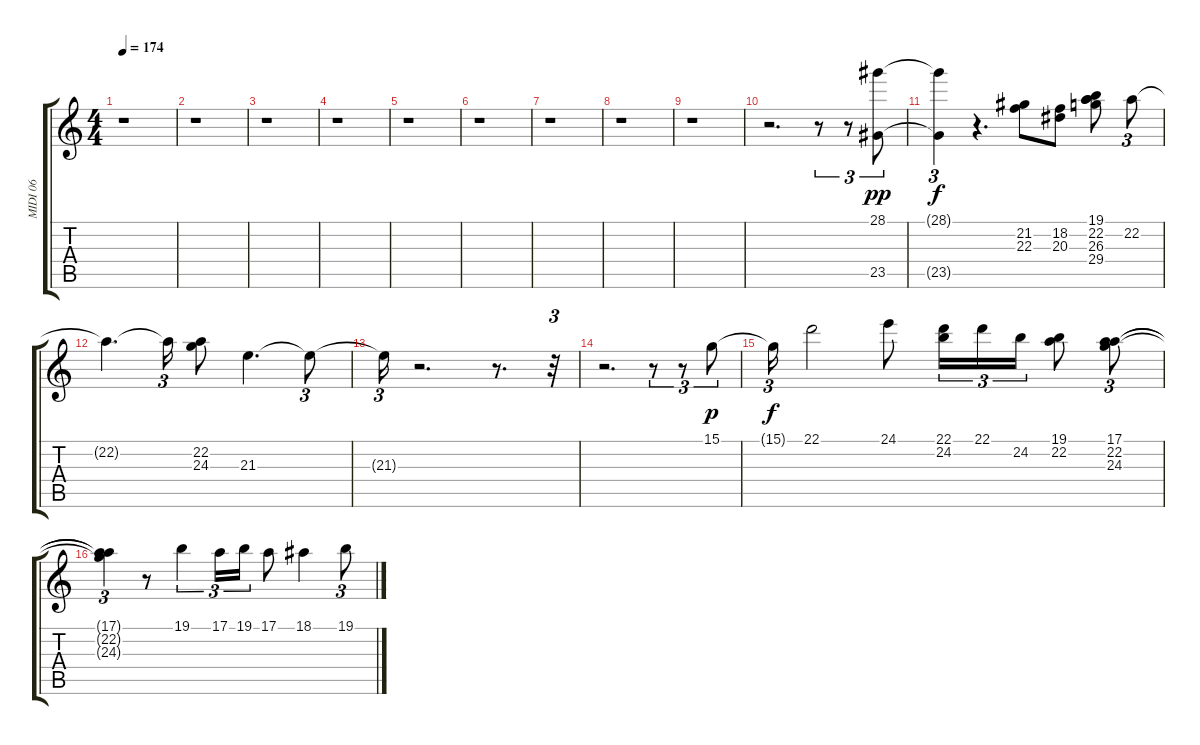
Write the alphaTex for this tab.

\track ("MIDI 06" "MIDI 06") {instrument flute}
\staff {score tabs}
\tuning (E4 B3 G3 D3 A2 E2) {hide}
\ts (4 4)
\tempo 174
\clef g2
\ks c
r.1{dy f} |
r.1 |
r.1 |
r.1 |
r.1 |
r.1 |
r.1 |
r.1 |
r.1 |
r.2{d} r.8{tu (3 2)} r.8{tu (3 2)} (28.1 23.5).8{tu (3 2) dy pp} |
(28.1{t} 23.5{t}).4{tu (3 2) dy f} r.4{d} (21.2 22.3).8 (18.2 20.3).8 (19.1 22.2 26.3 29.4).8 22.2.8{tu (3 2)} |
22.2{t}.4{d} 22.2{t}.16{tu (3 2)} (22.2 24.3).8 21.3.4{d} 21.3{t}.8{tu (3 2)} |
21.3{t}.16{tu (3 2)} r.2{d} r.8{d} r.32{tu (3 2)} |
r.2{d} r.8{tu (3 2)} r.8{tu (3 2)} 15.1.8{tu (3 2) dy p} |
15.1{t}.16{tu (3 2) dy f} 22.1.2 24.1.8 (22.1 24.2).16{tu (3 2)} 22.1.16{tu (3 2)} 24.2.16{tu (3 2)} (19.1 22.2).8 (17.1 22.2 24.3).8{tu (3 2)} |
(17.1{t} 22.2{t} 24.3{t}).4{tu (3 2)} r.8 19.1.4{tu (3 2)} 17.1.16{tu (3 2)} 19.1.16{tu (3 2)} 17.1.8 18.1.4 19.1.8{tu (3 2)}
